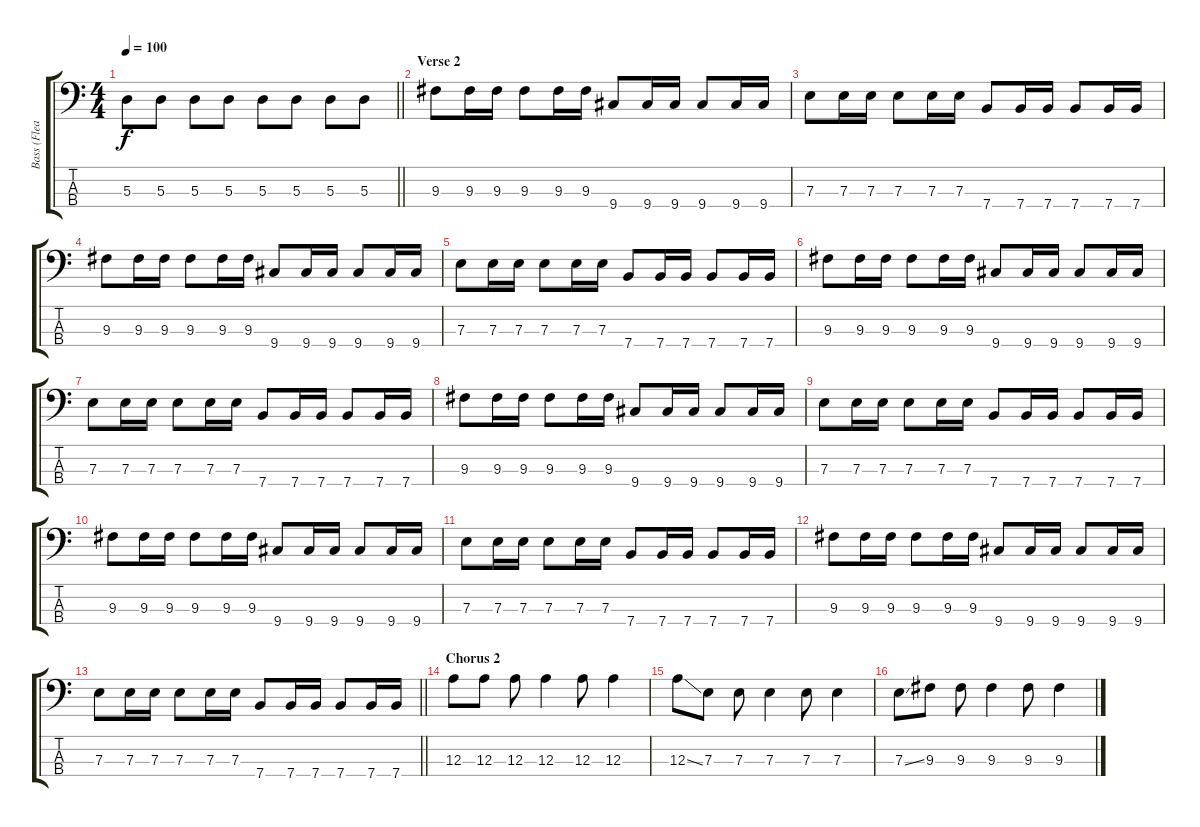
\track ("Bass (Flea)" "Bass (Flea") {instrument electricbassfinger}
\staff {score tabs}
\tuning (G2 D2 A1 E1) {hide}
\ts (4 4)
\tempo 100
\clef f4
\barLineRight lightlight
\ks c
5.3.8{dy f} 5.3.8 5.3.8 5.3.8 5.3.8 5.3.8 5.3.8 5.3.8 |
\section ("" "Verse 2")
9.3.8 9.3.16 9.3.16 9.3.8 9.3.16 9.3.16 9.4.8 9.4.16 9.4.16 9.4.8 9.4.16 9.4.16 |
7.3.8 7.3.16 7.3.16 7.3.8 7.3.16 7.3.16 7.4.8 7.4.16 7.4.16 7.4.8 7.4.16 7.4.16 |
9.3.8 9.3.16 9.3.16 9.3.8 9.3.16 9.3.16 9.4.8 9.4.16 9.4.16 9.4.8 9.4.16 9.4.16 |
7.3.8 7.3.16 7.3.16 7.3.8 7.3.16 7.3.16 7.4.8 7.4.16 7.4.16 7.4.8 7.4.16 7.4.16 |
9.3.8 9.3.16 9.3.16 9.3.8 9.3.16 9.3.16 9.4.8 9.4.16 9.4.16 9.4.8 9.4.16 9.4.16 |
7.3.8 7.3.16 7.3.16 7.3.8 7.3.16 7.3.16 7.4.8 7.4.16 7.4.16 7.4.8 7.4.16 7.4.16 |
9.3.8 9.3.16 9.3.16 9.3.8 9.3.16 9.3.16 9.4.8 9.4.16 9.4.16 9.4.8 9.4.16 9.4.16 |
7.3.8 7.3.16 7.3.16 7.3.8 7.3.16 7.3.16 7.4.8 7.4.16 7.4.16 7.4.8 7.4.16 7.4.16 |
9.3.8 9.3.16 9.3.16 9.3.8 9.3.16 9.3.16 9.4.8 9.4.16 9.4.16 9.4.8 9.4.16 9.4.16 |
7.3.8 7.3.16 7.3.16 7.3.8 7.3.16 7.3.16 7.4.8 7.4.16 7.4.16 7.4.8 7.4.16 7.4.16 |
9.3.8 9.3.16 9.3.16 9.3.8 9.3.16 9.3.16 9.4.8 9.4.16 9.4.16 9.4.8 9.4.16 9.4.16 |
\barLineRight lightlight
7.3.8 7.3.16 7.3.16 7.3.8 7.3.16 7.3.16 7.4.8 7.4.16 7.4.16 7.4.8 7.4.16 7.4.16 |
\section ("" "Chorus 2")
12.3.8 12.3.8 12.3.8 12.3.4 12.3.8 12.3.4 |
12.3{ss}.8 7.3.8 7.3.8 7.3.4 7.3.8 7.3.4 |
7.3{ss}.8 9.3.8 9.3.8 9.3.4 9.3.8 9.3.4
